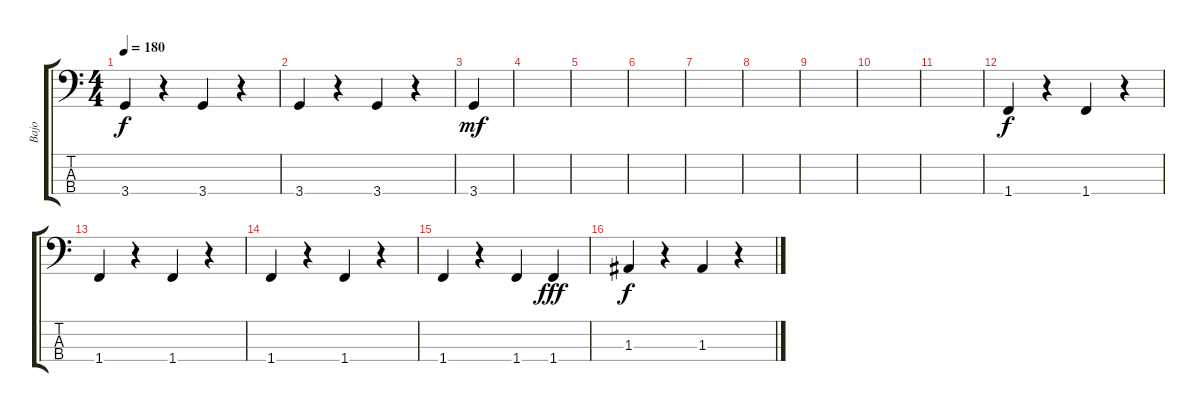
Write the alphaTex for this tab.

\track ("Bajo" "Bajo") {instrument electricbassfinger}
\staff {score tabs}
\tuning (G2 D2 A1 E1) {hide}
\ts (4 4)
\tempo 180
\clef f4
\ks c
3.4.4{dy f} r.4 3.4.4 r.4 |
3.4.4 r.4 3.4.4 r.4 |
3.4.4{dy mf} |
|
|
|
|
|
|
|
|
1.4.4{dy f} r.4 1.4.4 r.4 |
1.4.4 r.4 1.4.4 r.4 |
1.4.4 r.4 1.4.4 r.4 |
1.4.4 r.4 1.4.4 1.4.4{dy fff} |
1.3.4{dy f} r.4 1.3.4 r.4
